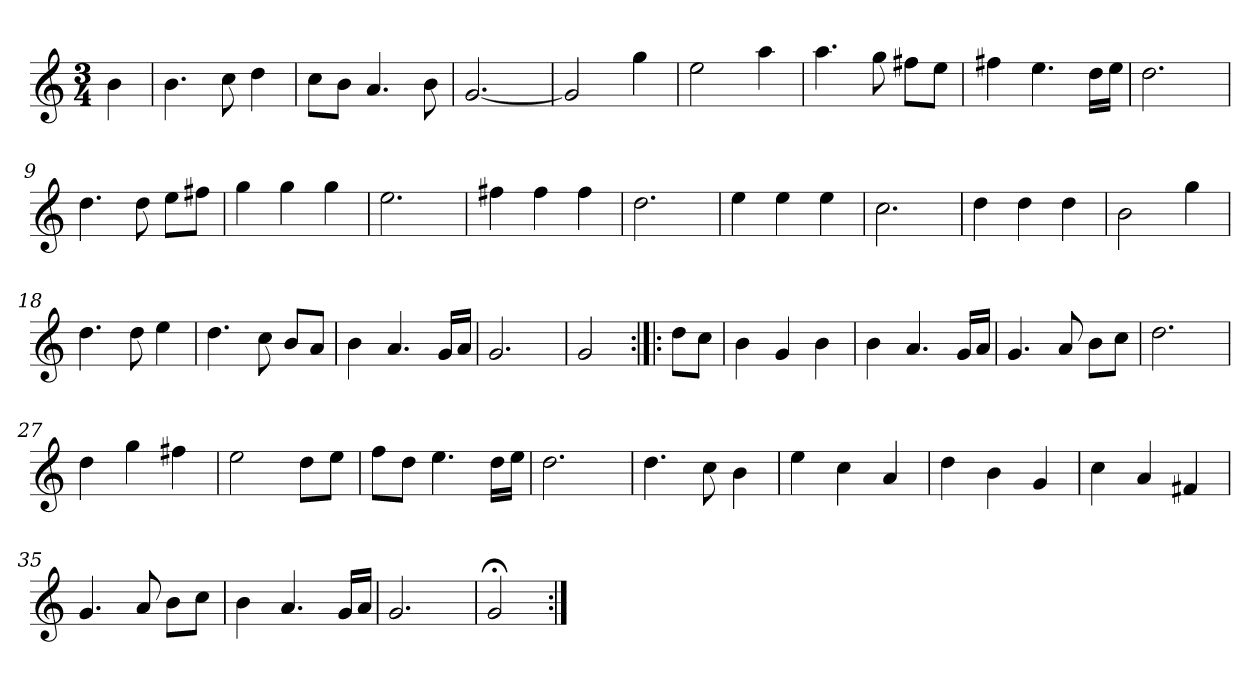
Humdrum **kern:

**kern
*part1
*staff1
*clefG2
*k[]
*G:mix
*M3/4
*MM120
=
4b
=1
4.b
8cc
4dd
=2
8cc\L
8b\J
4.a
8b
=3
[2.g
=4
2g]
4gg
=5
2ee
4aa
=6
4.aa
8gg
8ff#X\L
8ee\J
=7
4ff#X
4.ee
16dd\LL
16ee\JJ
=8
2.dd
=9
4.dd
8dd
8ee\L
8ff#X\J
=10
4gg
4gg
4gg
=11
2.ee
=12
4ff#X
4ff#
4ff#
=13
2.dd
=14
4ee
4ee
4ee
=15
2.cc
=16
4dd
4dd
4dd
=17
2b
4gg
=18
4.dd
8dd
4ee
=19
4.dd
8cc
8b/L
8a/J
=20
4b
4.a
16g/LL
16a/JJ
=21
2.g
=22
2g
=:|!|:
8dd\L
8cc\J
=23
4b
4g
4b
=24
4b
4.a
16g/LL
16a/JJ
=25
4.g
8a
8b\L
8cc\J
=26
2.dd
=27
4dd
4gg
4ff#X
=28
2ee
8dd\L
8ee\J
=29
8ff\L
8dd\J
4.ee
16dd\LL
16ee\JJ
=30
2.dd
=31
4.dd
8cc
4b
=32
4ee
4cc
4a
=33
4dd
4b
4g
=34
4cc
4a
4f#X
=35
4.g
8a
8b\L
8cc\J
=36
4b
4.a
16g/LL
16a/JJ
=37
2.g
=38
2g;<
=:|!
*-
